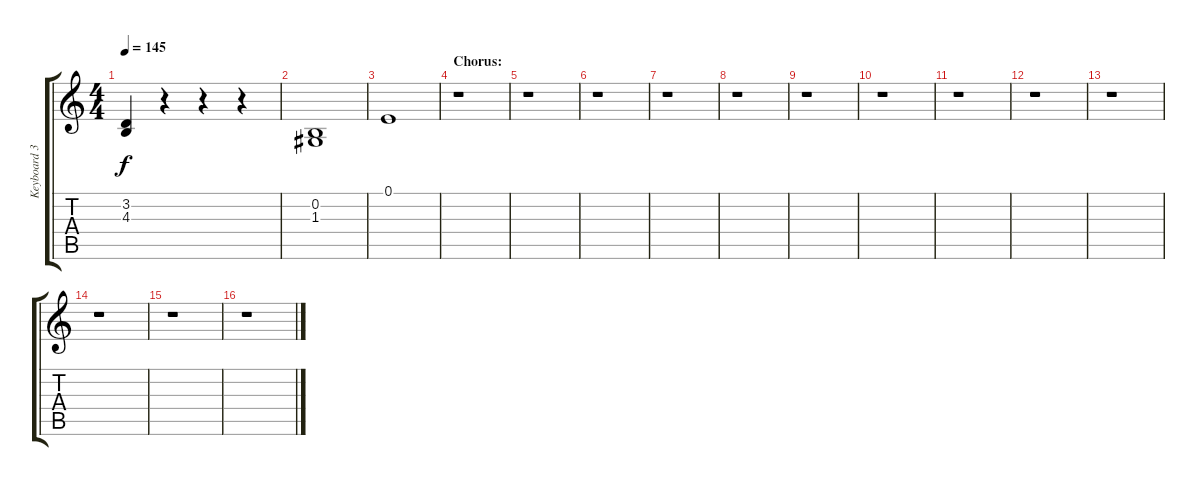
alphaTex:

\track ("Keyboard 3" "Keyboard 3") {instrument synthstrings1}
\staff {score tabs}
\tuning (E4 B3 G3 D3 A2 E2) {hide}
\ts (4 4)
\tempo 145
\clef g2
\ks c
(3.2 4.3).4{dy f} r.4 r.4 r.4 |
(0.2 1.3).1 |
0.1.1 |
\section ("" "Chorus:")
r.1 |
r.1 |
r.1 |
r.1 |
r.1 |
r.1 |
r.1 |
r.1 |
r.1 |
r.1 |
r.1 |
r.1 |
r.1
